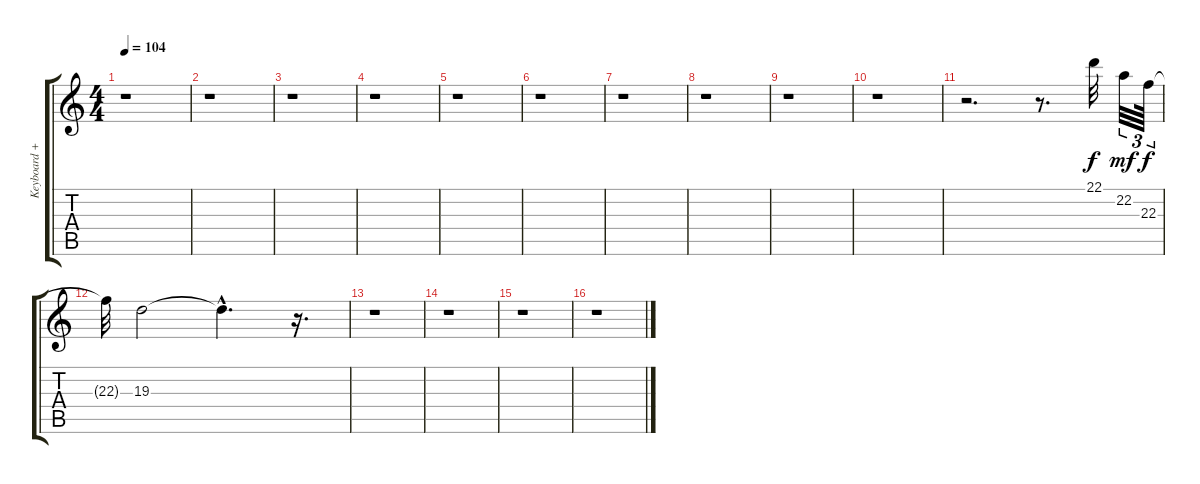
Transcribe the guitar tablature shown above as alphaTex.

\track ("Keyboard + Koto (70-75)" "Keyboard +") {instrument electricpiano1}
\staff {score tabs}
\tuning (E4 B3 G3 D3 A2 E2) {hide}
\ts (4 4)
\tempo 104
\clef g2
\ks c
r.1{dy f} |
r.1 |
r.1 |
r.1 |
r.1 |
r.1 |
r.1 |
r.1 |
r.1 |
r.1 |
r.2{d} r.8{d} 22.1.32 22.2.32{tu (3 2) dy mf} 22.3.64{tu (3 2) dy f} |
22.3{t}.32 19.3.2 19.3{hac t}.4{d} r.16{d} |
r.1 |
r.1 |
r.1 |
r.1
